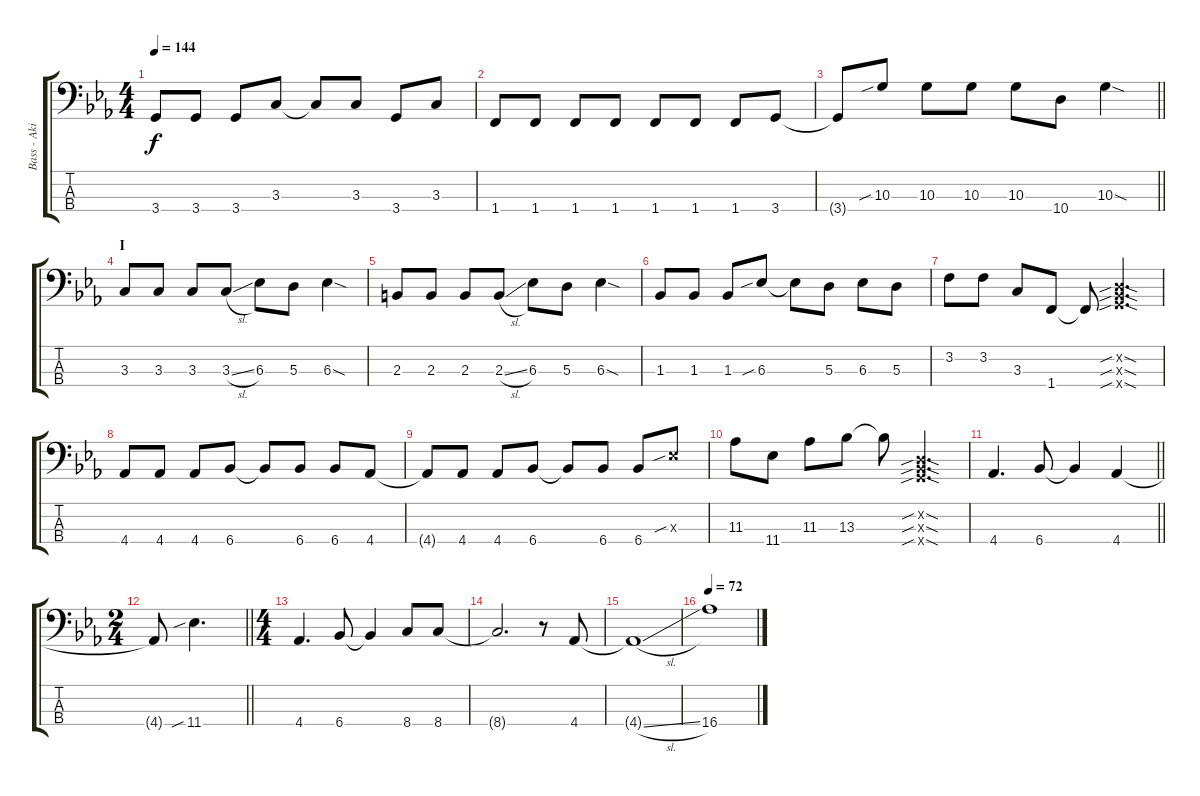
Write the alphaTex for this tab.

\track ("Bass - Aki" "Bass - Aki") {instrument electricbasspick}
\staff {score tabs}
\tuning (G2 D2 A1 E1) {hide}
\ts (4 4)
\tempo 144
\clef f4
\ks eb
3.4{t}.8{dy f} 3.4.8 3.4.8 3.3.8 3.3{t}.8 3.3.8 3.4.8 3.3.8 |
1.4.8 1.4.8 1.4.8 1.4.8 1.4.8 1.4.8 1.4.8 3.4.8 |
\barLineRight lightlight
3.4{t}.8 10.3{sib}.8 10.3.8 10.3.8 10.3.8 10.4.8 10.3{sod}.4 |
\section ("" "I")
3.3.8 3.3.8 3.3.8 3.3{sl}.8 6.3.8 5.3.8 6.3{sod}.4 |
2.3.8 2.3.8 2.3.8 2.3{sl}.8 6.3.8 5.3.8 6.3{sod}.4 |
1.3.8 1.3.8 1.3.8 6.3{sib}.8 6.3{t}.8 5.3.8 6.3.8 5.3.8 |
3.2.8 3.2.8 3.3.8 1.4.8 1.4{t}.8 (0.2{sib sod x} 1.3{sib sod x} 3.4{sib sod x}).4{d} |
4.4.8 4.4.8 4.4.8 6.4.8 6.4{t}.8 6.4.8 6.4.8 4.4.8 |
4.4{t}.8 4.4.8 4.4.8 6.4.8 6.4{t}.8 6.4.8 6.4.8 6.3{sib x}.8 |
11.3.8 11.4.8 11.3.8 13.3.8 13.3{t}.8 (0.2{sib sod x} 1.3{sib sod x} 3.4{sib sod x}).4{d} |
\barLineRight lightlight
4.4.4{d} 6.4.8 6.4{t}.4 4.4.4 |
\ts (2 4)
\barLineRight lightlight
4.4{t}.8 11.4{sib}.4{d} |
\ts (4 4)
4.4.4{d} 6.4.8 6.4{t}.4 8.4.8 8.4.8 |
8.4{t}.2{d} r.8 4.4.8 |
4.4{sl t}.1 |
\tempo 72
16.4.1
